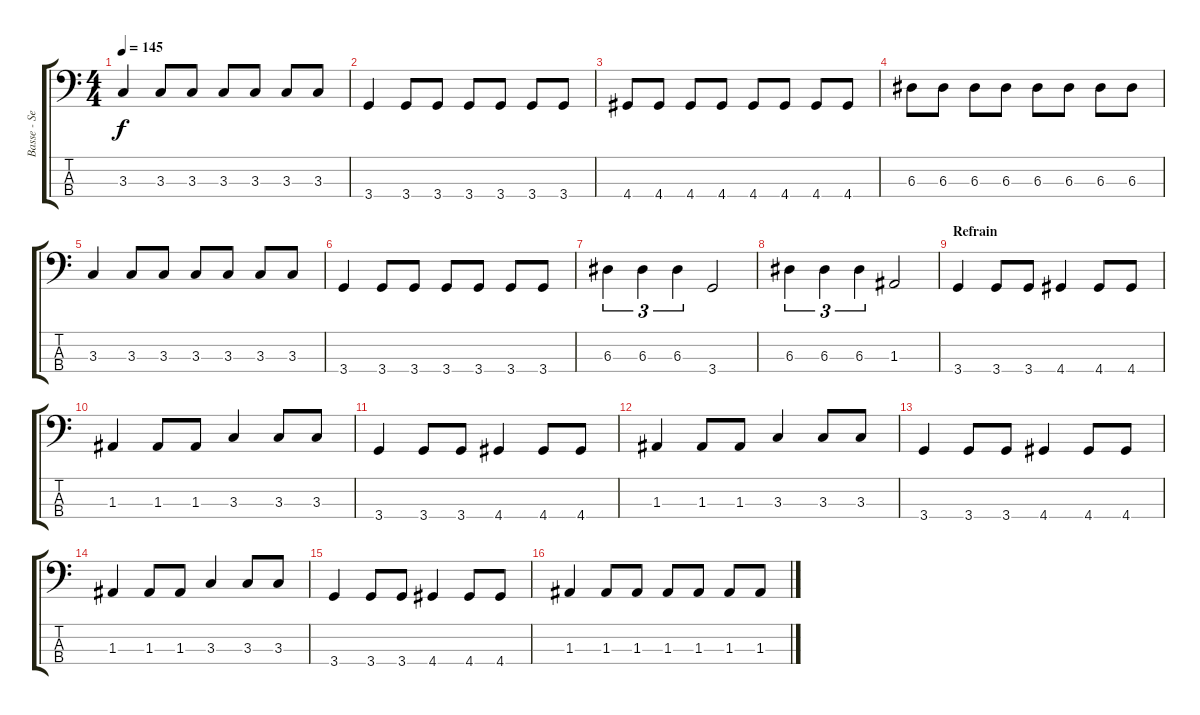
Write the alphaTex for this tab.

\track ("Basse - Seb" "Basse - Se") {instrument electricbassfinger}
\staff {score tabs}
\tuning (G2 D2 A1 E1) {hide}
\ts (4 4)
\tempo 145
\clef f4
\ks c
3.3.4{dy f} 3.3.8 3.3.8 3.3.8 3.3.8 3.3.8 3.3.8 |
3.4.4 3.4.8 3.4.8 3.4.8 3.4.8 3.4.8 3.4.8 |
4.4.8 4.4.8 4.4.8 4.4.8 4.4.8 4.4.8 4.4.8 4.4.8 |
6.3.8 6.3.8 6.3.8 6.3.8 6.3.8 6.3.8 6.3.8 6.3.8 |
3.3.4 3.3.8 3.3.8 3.3.8 3.3.8 3.3.8 3.3.8 |
3.4.4 3.4.8 3.4.8 3.4.8 3.4.8 3.4.8 3.4.8 |
6.3.4{tu (3 2)} 6.3.4{tu (3 2)} 6.3.4{tu (3 2)} 3.4.2 |
6.3.4{tu (3 2)} 6.3.4{tu (3 2)} 6.3.4{tu (3 2)} 1.3.2 |
\section ("" "Refrain")
3.4.4 3.4.8 3.4.8 4.4.4 4.4.8 4.4.8 |
1.3.4 1.3.8 1.3.8 3.3.4 3.3.8 3.3.8 |
3.4.4 3.4.8 3.4.8 4.4.4 4.4.8 4.4.8 |
1.3.4 1.3.8 1.3.8 3.3.4 3.3.8 3.3.8 |
3.4.4 3.4.8 3.4.8 4.4.4 4.4.8 4.4.8 |
1.3.4 1.3.8 1.3.8 3.3.4 3.3.8 3.3.8 |
3.4.4 3.4.8 3.4.8 4.4.4 4.4.8 4.4.8 |
1.3.4 1.3.8 1.3.8 1.3.8 1.3.8 1.3.8 1.3.8
